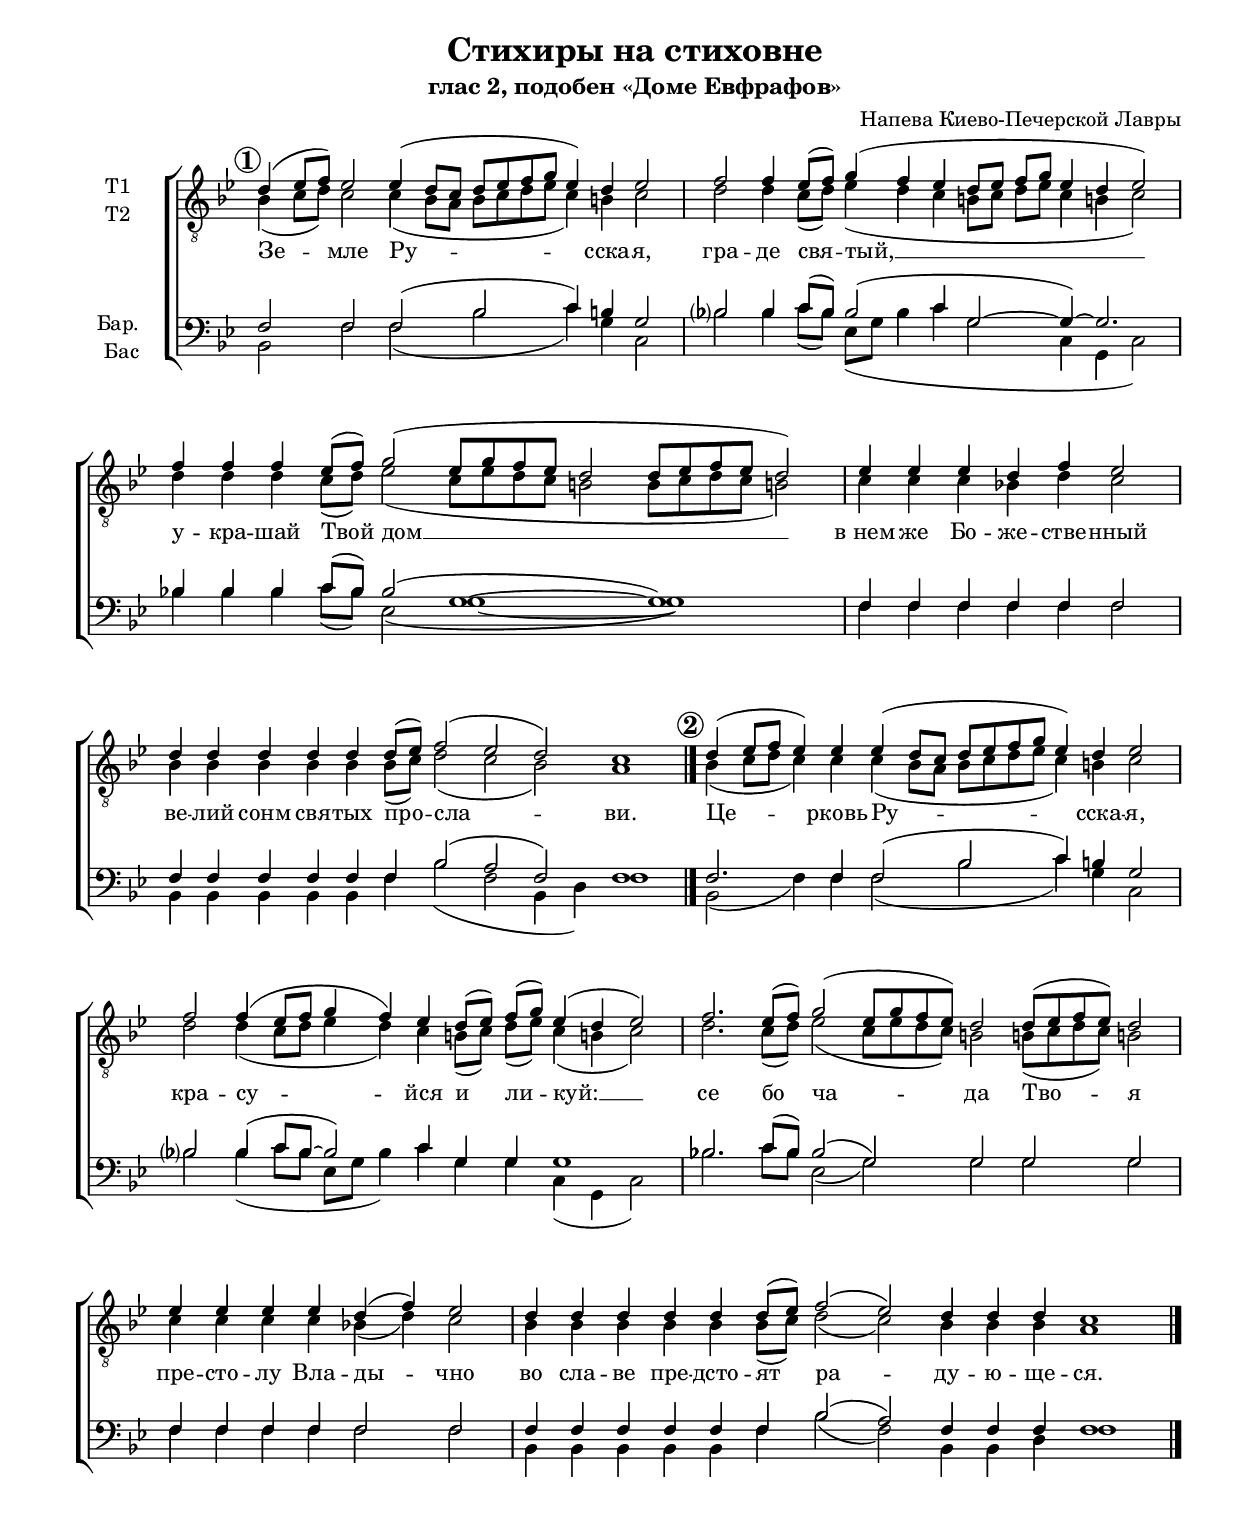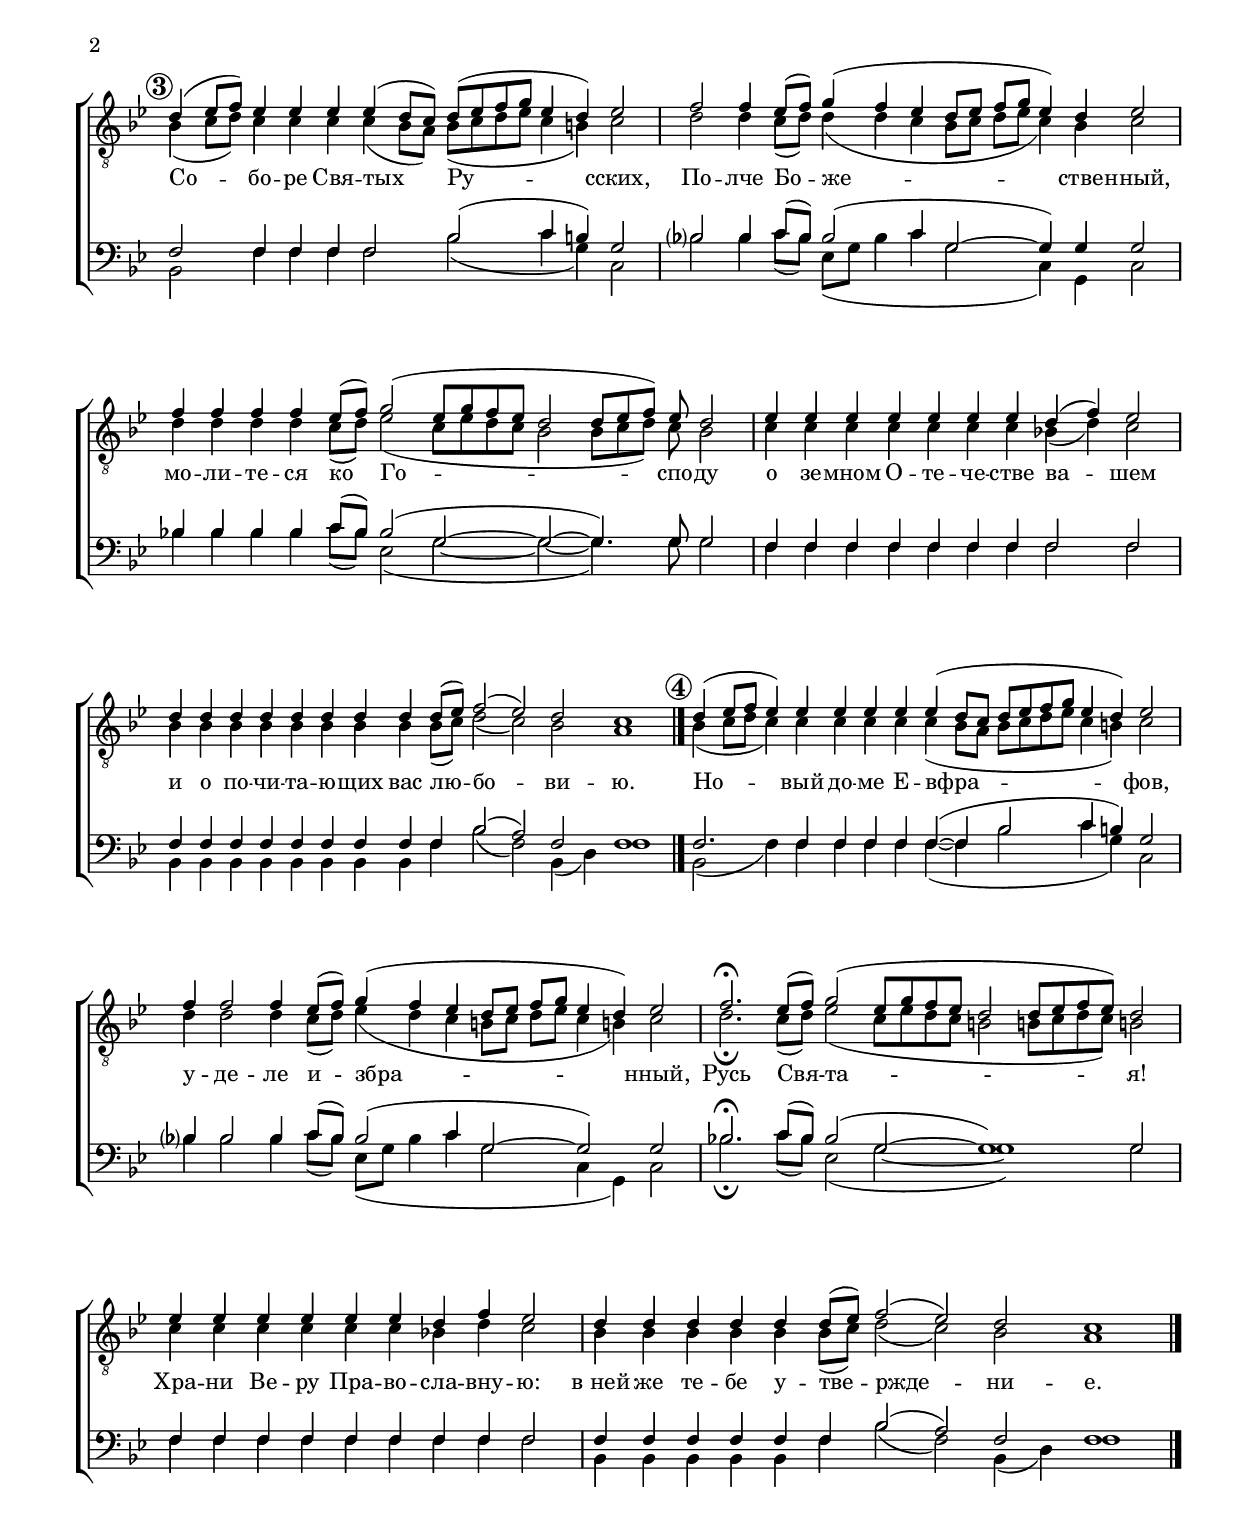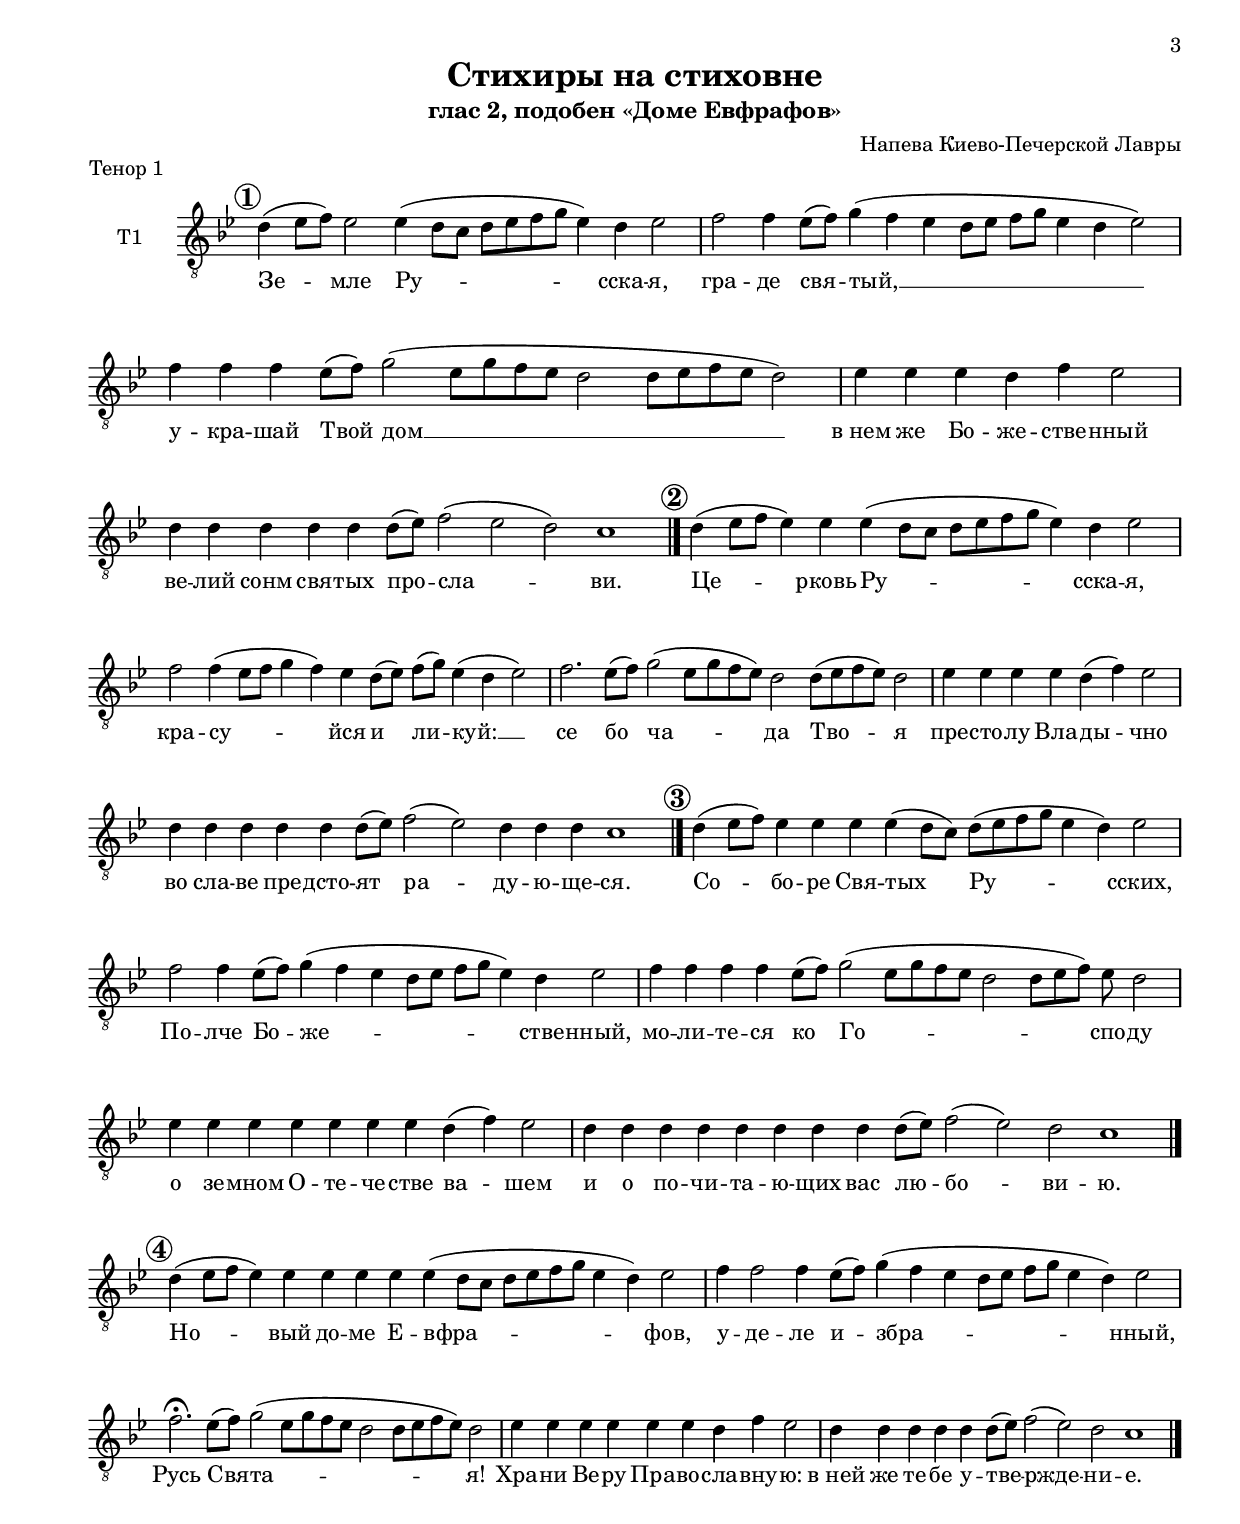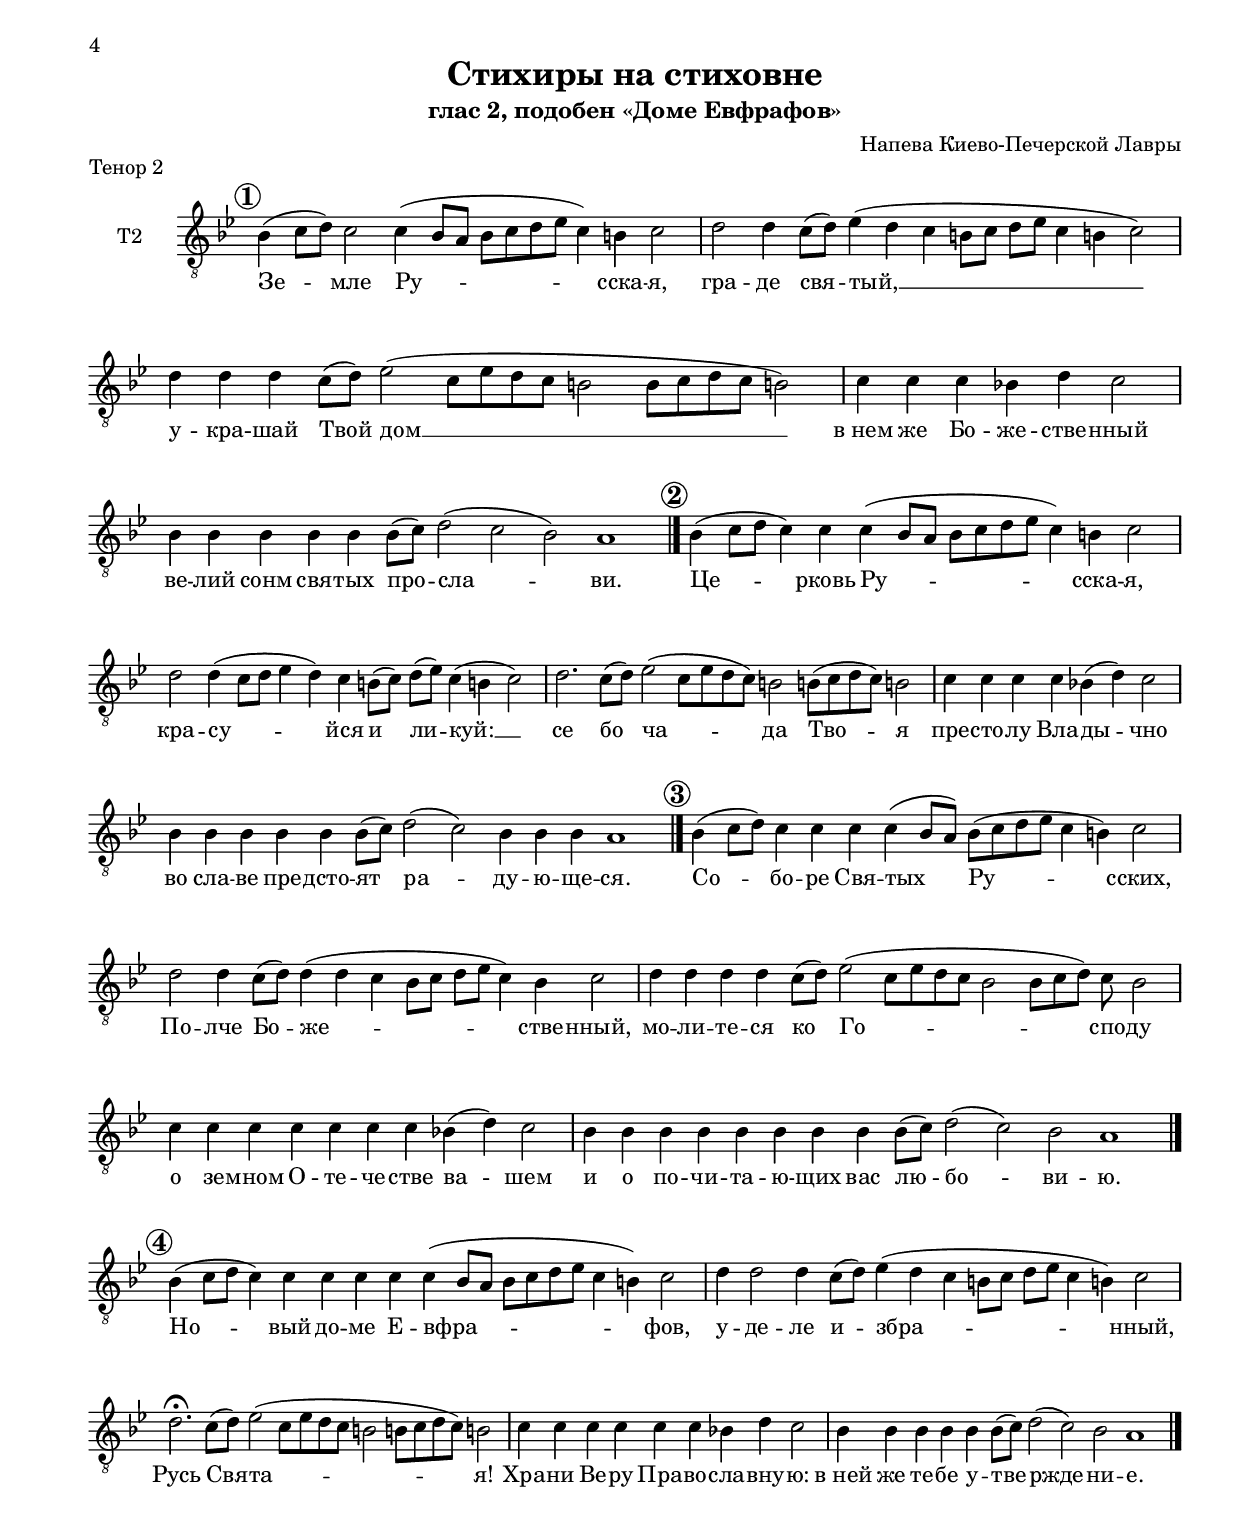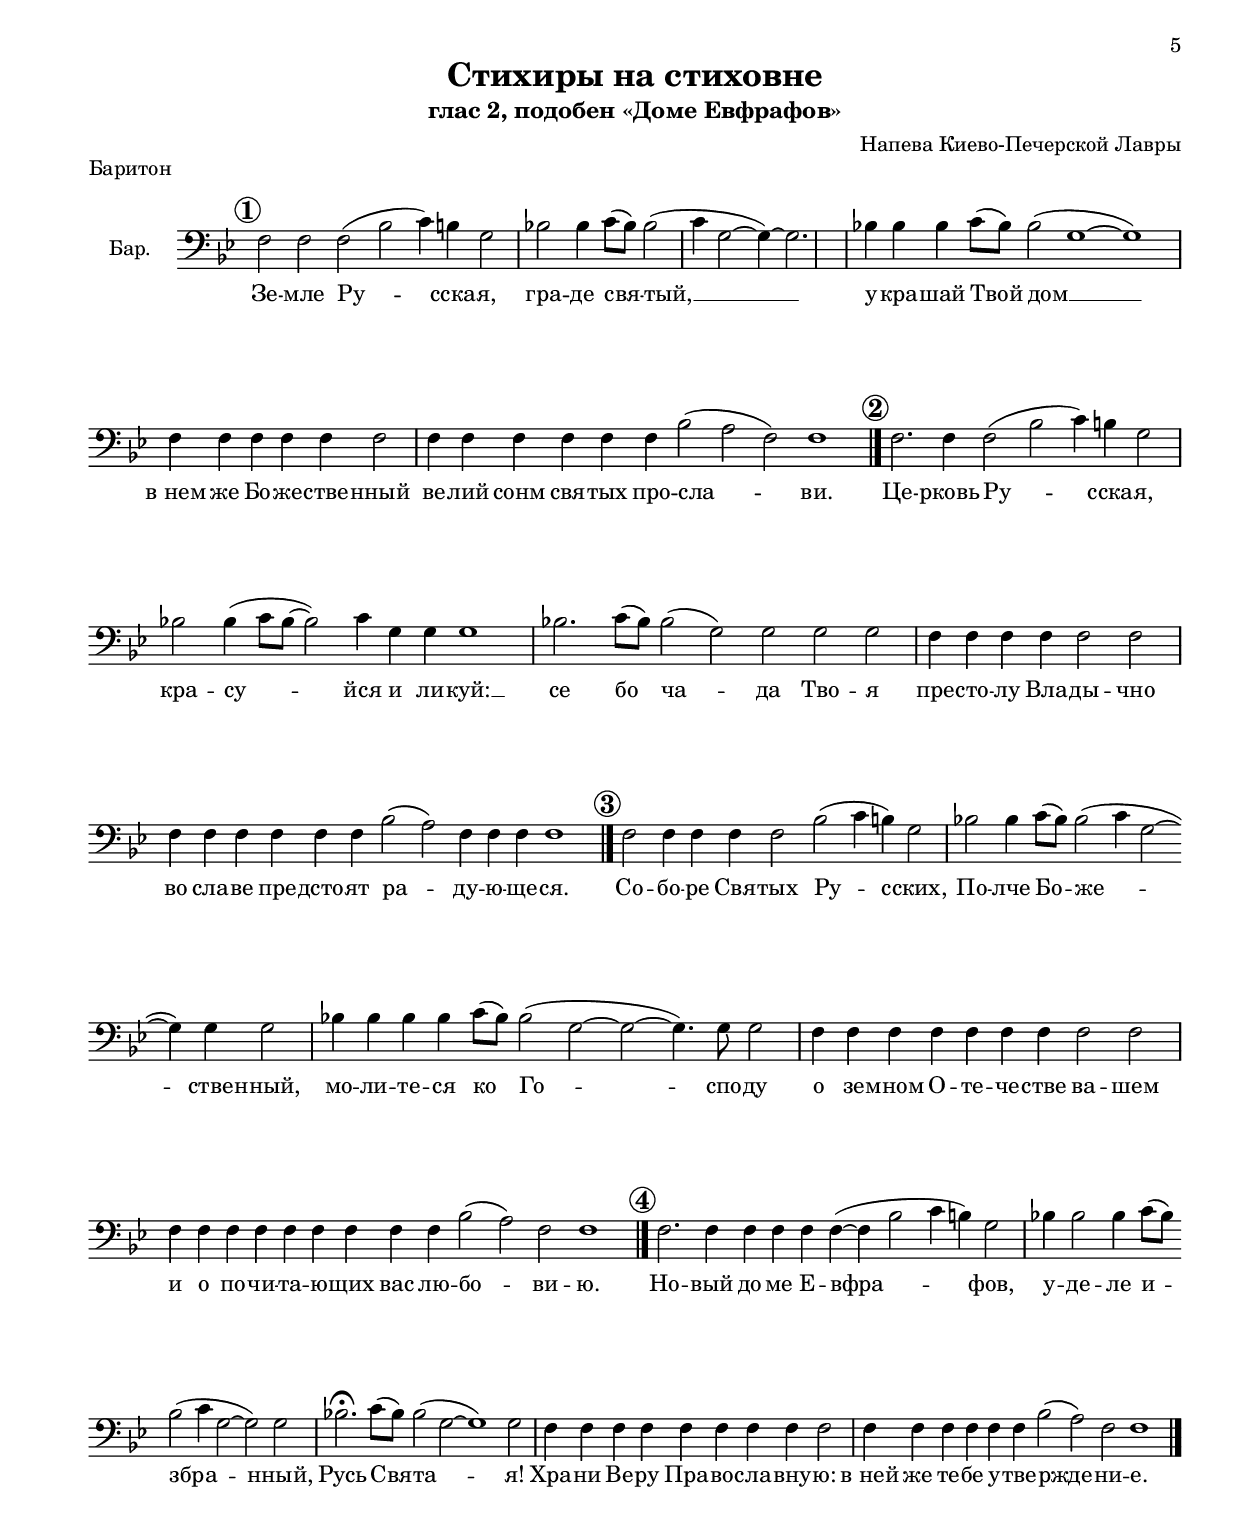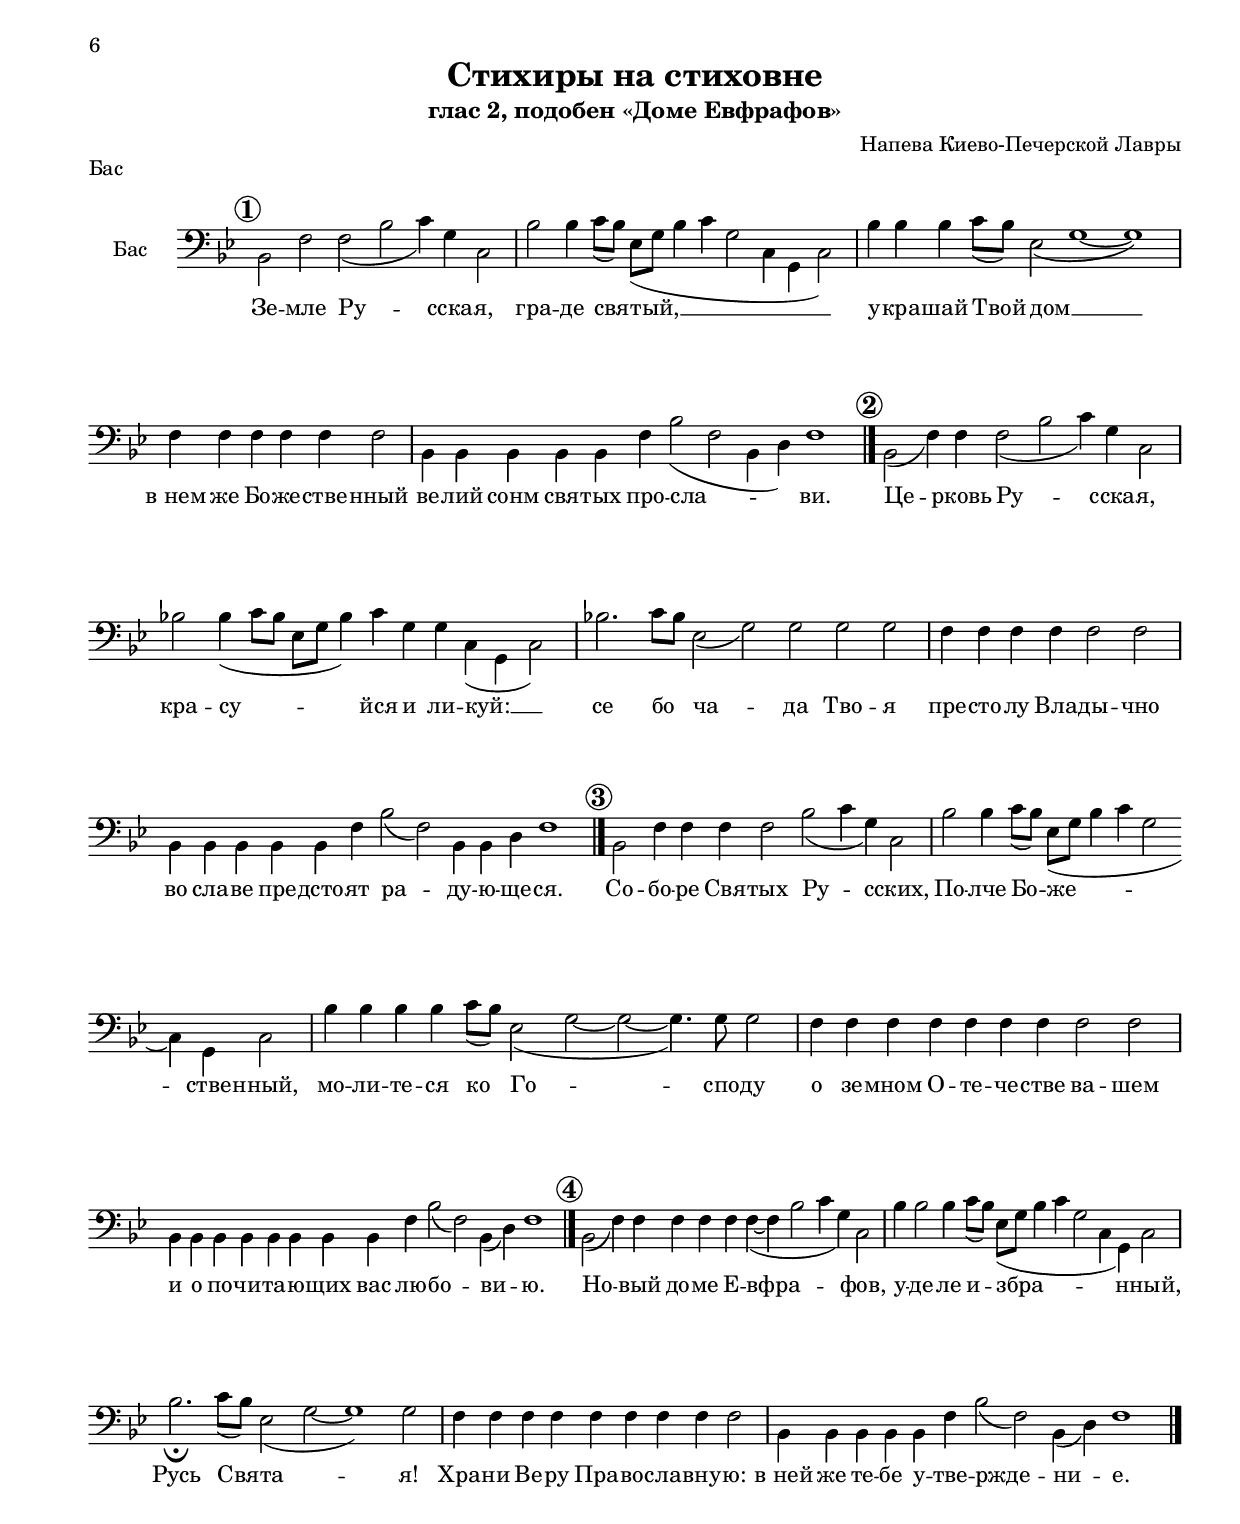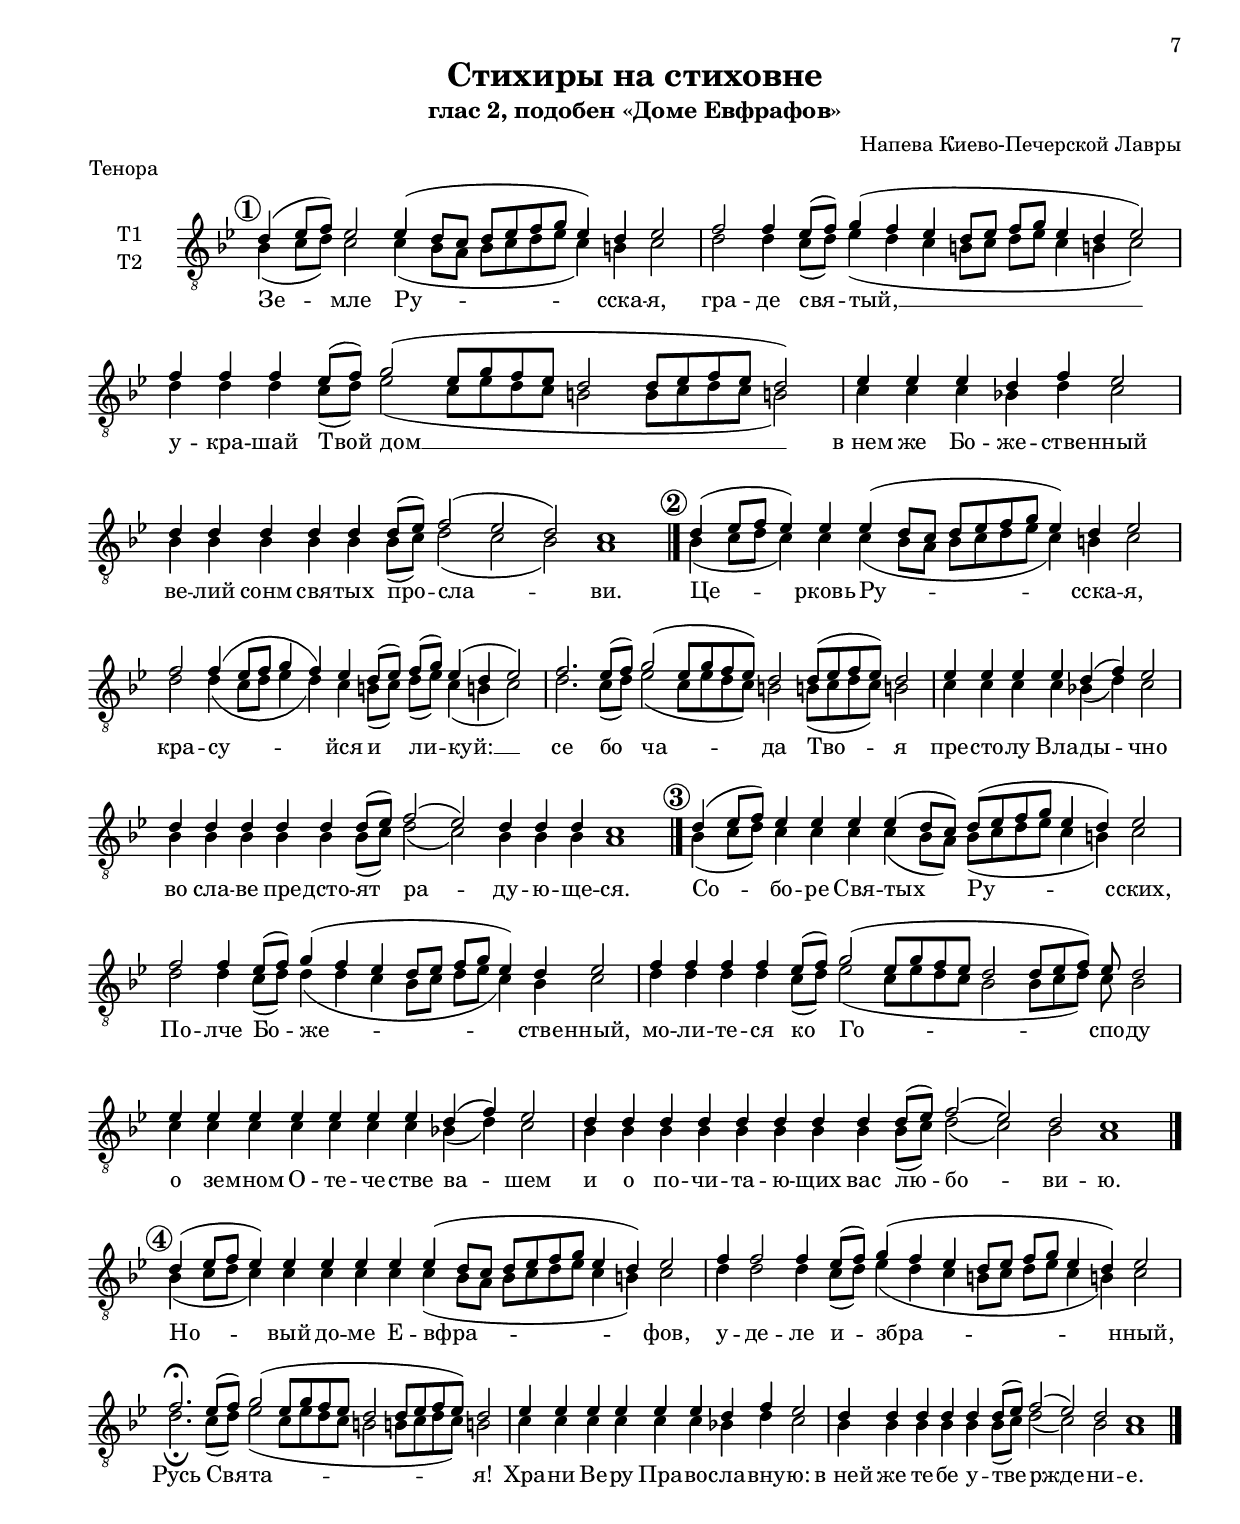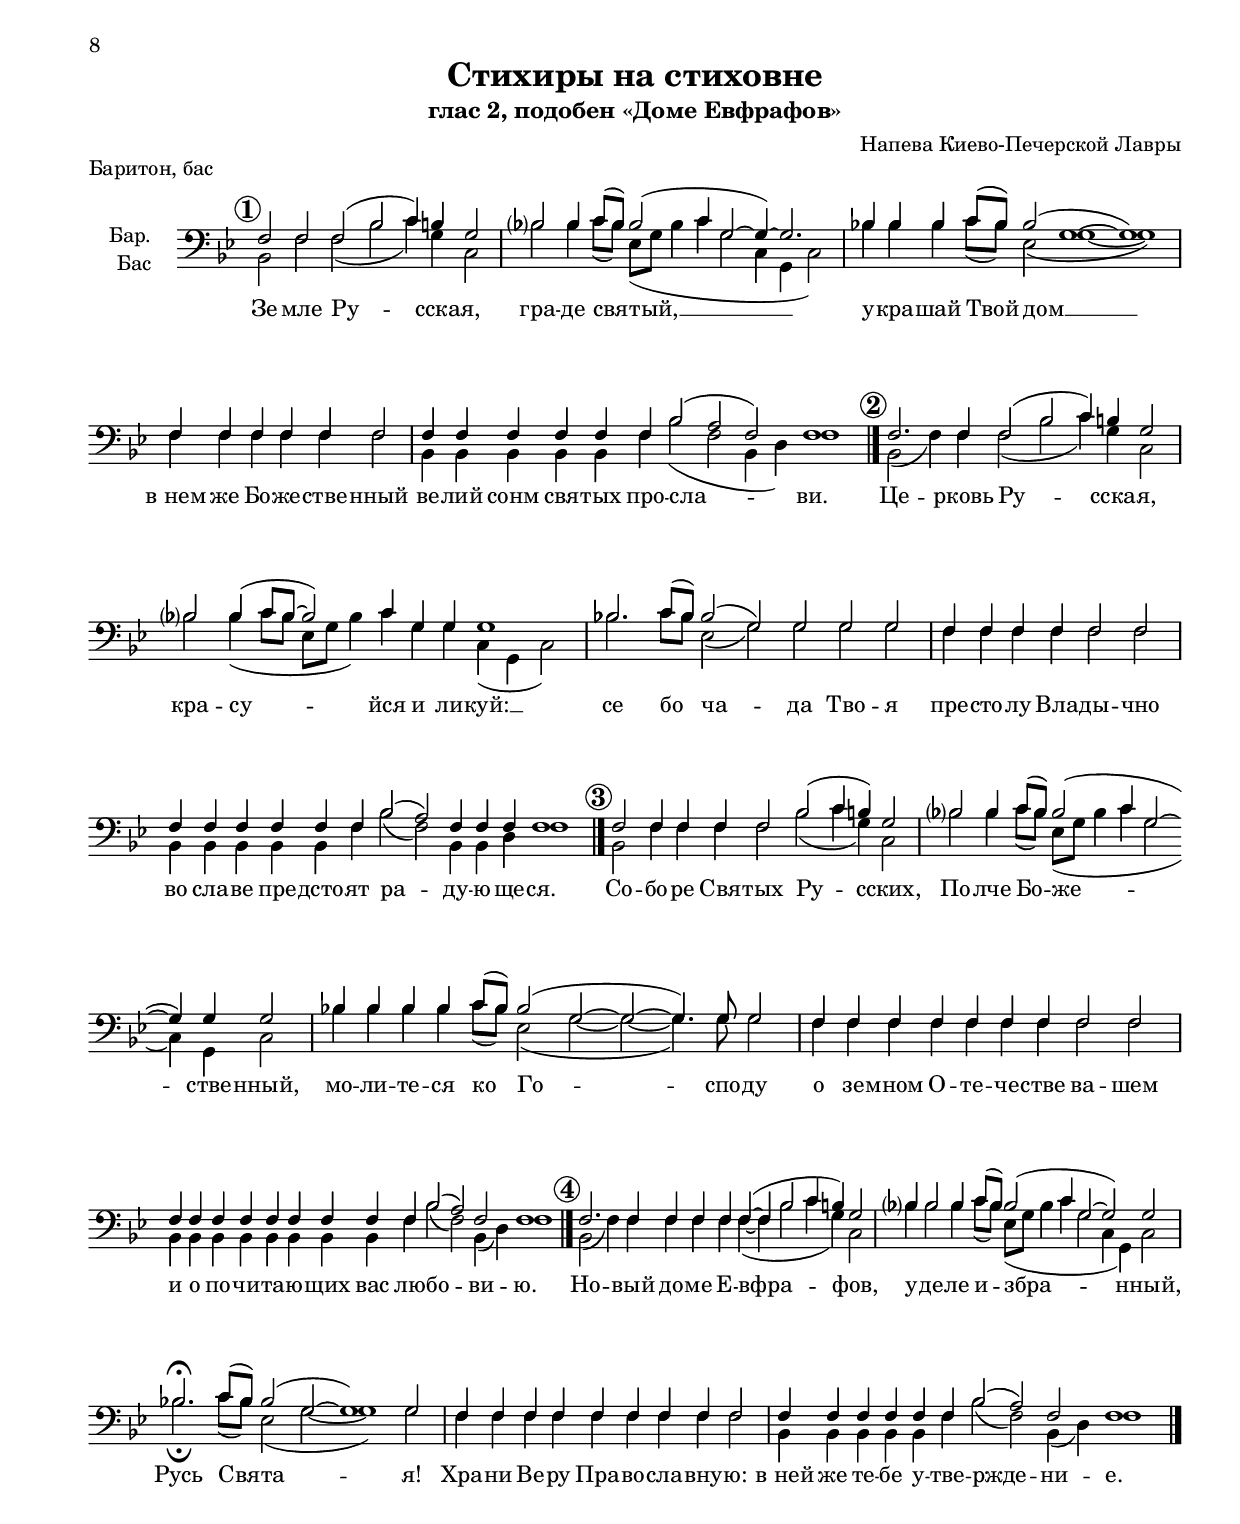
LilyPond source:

\version "2.18.2"

% закомментируйте строку ниже, чтобы получался pdf с навигацией

#(ly:set-option 'point-and-click #f)
#(ly:set-option 'midi-extension "mid")
#(set-default-paper-size "a4")
#(set-global-staff-size 18)

\header {
  title = "Стихиры на стиховне"
  subtitle = "глас 2, подобен «Доме Евфрафов»"
  composer = "Напева Киево-Печерской Лавры"
  % Удалить строку версии LilyPond 
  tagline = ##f
}

global = {
    \set Score.rehearsalMarkFormatter = #format-mark-circle-numbers
  \key g \minor
  \time 3/2
  \numericTimeSignature
  \autoBeamOff
}

%make visible number of every 2-nd bar
secondbar = {
  \override Score.BarNumber.break-visibility = #end-of-line-invisible
  \set Score.barNumberVisibility = #(every-nth-bar-number-visible 2)
}

%use this as temporary line break
abr = { \break }

% uncommend next line when finished
abr = {}

%once hide accidental (runaround for cadenza
nat = { \once \hide Accidental }

co = \cadenzaOn
cof = { \cadenzaOff \bar "|" }

votenori = \relative c' {
  \global
%\tempo 2=88
  \dynamicUp
  \autoBeamOn
  \mark \default \co d4( es8[ f]) es2 es4( d8[ c] d[ es f g] es4) d es2 \cof
  \co f2 f4 es8[( f]) g4( f es \bar "" \abr
  d8[ es] f[ g] es4 d es2) \cof
  \co f4 f f es8[( f]) g2( es8[ g f es] d2  d8[ es f es] d2) \cof
  \co es4 es es d f es2 \cof 
  \co d4 d d d d d8[( es]) f2( es d) c1 \cadenzaOff \bar "|." \abr
  
  \mark \default \co d4( es8[ f] es4) es es( d8[ c] d[ es f g] es4) d es2 \cof
  \co f2 f4( es8[ f] g4 f) es \bar ""
  d8[( es]) f[( g]) es4( d es2) \cof
  \co f2. es8[( f]) g2( es8[ g f es]) d2 d8[( es f es]) d2 \cof \abr
  \co es4 es es es d( f) es2 \cof
  \co d4 d d d d d8[( es]) f2( es) d4 d d c1 \cof \bar "|."
  
  \mark \default \co d4( es8[ f]) es4 es es es( d8[ c]) d[( es f g] es4 d) es2 \cof
  \co f2 f4 es8[( f]) g4( f es d8[ es] f[ g] \bar "" \abr
  es4) d es2 \cof
  \co f4 f f f es8[( f]) g2( es8[ g f es] d2 d8[ es f)] es d2 \cof
  \co es4 es es es \bar "" \abr
  es es es d( f) es2 \cof
  \co d4 d d d d d d d d8[( es]) f2( es) d c1 \bar "|." \abr
  
  \mark \default \co d4( es8[ f] es4) es es es es es( d8[ c] d[ es f g] es4 d) es2 \cof
  \co f4 f2 f4 es8[( f]) \bar "" \abr
  g4( f es d8[ es] f[ g] es4 d) es2 \cof
  \co f2.\fermata es8[( f]) g2( es8[ g f es] d2 d8[ es f es]) d2 \cof \abr
  \co es4 es es es es es d f es2 \cof
  \co d4 d d d d d8[( es]) f2( es) d c1 \cof \bar "|."
}


votenorii = \relative c' {
  \global
  \dynamicUp
  \mark \default \co bes4( c8[ d]) c2 c4( bes8[ a] bes[ c d es] c4) b c2 \cof
  \co d2 d4 c8[( d]) es4( d c \bar "" b!8[ c] d[ es] c4 b! c2) \cof
  \co d4 d d c8[( d]) es2( c8[ es d c] b!2 b8[ c d c] b!2) \cof
  \co c4 c c bes d c2 \cof
  \co bes4 bes bes bes bes bes8[( c]) d2( c bes) a1 \bar "|."
  
  \mark \default \co bes4( c8[ d] c4) c c( bes8[ a] bes[ c d es] c4) b c2 \cof
  \co d2 d4( c8[ d] es4 d) c \bar ""
  b!8[( c]) d[( es]) c4( b! c2) \cof
  \co d2. c8[( d]) es2( c8[ es d c]) b!2 b!8[( c d c]) b!2 \cof
  \co c4 c c c bes( d) c2 \cof
  \co bes4 bes bes bes bes bes8[( c]) d2( c) bes4 bes bes a1 \cof \bar "|."
  
  \mark \default \co bes4( c8[ d]) c4 c c c( bes8[ a]) bes[( c d es ] c4 b) c2 \cof
  \co d2 d4 c8[( d]) d4( d c b8[ c] d[ es] \bar ""
  c4) b c2 \cof
  \co d4 d d d c8[( d]) es2( c8[ es d c] b2 b8[ c d)] c b2 \cof
  \co c4 c c c \bar ""
  c c c bes( d) c2 \cof
  \co bes4 bes bes bes bes bes bes bes bes8[( c]) d2( c) bes a1 \cof \bar "|."
  
  \mark \default \co bes4( c8[ d] c4) c c c c c( bes8[ a] bes[ c d es] c4 b) c2 \cof
  \co d4 d2 d4 c8[( d]) \bar ""
  es4( d c b!8[ c] d[ es] c4 b!) c2 \cof
  \co d2.\fermata c8[( d]) es2( c8[ es d c] b!2 b!8[ c d c]) b!2 \cof 
  \co c4 c c c c c bes! d c2 \cof
  \co bes4 bes bes bes bes bes8[( c]) d2( c) bes a1 \bar "|."

}


vobaritone = \relative c {
  \global
  \dynamicUp 
  \mark \default \co f2 f f( bes c4) b g2 \cof
  bes!2 bes4 c8[( bes]) bes2( c4 \bar ""
  g2~ g4)~ g2. \cof
  \co bes!4 bes bes c8[( bes]) bes2( g1~ g) \cof
  \co f4 f f f f f2 \cof
  \co f4 f f f f f bes2( a f) f1 \cof \bar "|."
  
  \mark \default \co f2. f4 f2( bes c4) b g2 \cof
  \co bes!2 bes4( c8[ bes]~ bes2) c4 \bar ""
  g g g1 \cof
  \co bes!2. c8[( bes]) bes2( g) g g g \cof
  \co f4 f f f f2 f \cof
  \co f4 f f f f f bes2( a) f4 f f f1 \cof \bar "|."
  
  \mark \default \co f2 f4 f f f2 bes( c4 b ) g2 \cof
  \co bes!2 bes4 c8[( bes]) bes2( c4 g2~ \bar ""
  g4) g g2 \cof 
  \co bes!4 bes bes bes c8[( bes]) bes2( g2~ g~ g4.) g8 g2 \cof
  \co f4 f f f \bar ""
  f f f f2 f \cof
  \co f4 f f f f f f f f bes2( a) f f1 \cof \bar "|."
  
  \mark \default \co f2. f4 f f f f~( f bes2 c4 b) g2 \cof
  \co bes4 bes2 bes4 c8[( bes]) \bar ""
  bes2( c4 g2~ g) g \cof
  \co bes!2.\fermata c8[( bes]) bes2( g~ g1) g2 \cof
  \co f4 f f f f f f f f2 \cof
  \co f4 f f f f f bes2( a) f f1 \cof \bar "|."

}


vobass = \relative c {
  \global
  \dynamicUp
  
  \mark \default \co bes2 f' f( bes c4) g c,2 \cof
  \co bes'2 bes4 c8[( bes]) es,[( g] bes4 c \bar ""
  g2 c,4 g c2) \cof
  \co bes'4 bes bes c8[( bes]) es,2( g1~ g) \cof
  \co f4 f f f f f2 \cof
  \co bes,4 bes bes bes bes f' bes2( f bes,4 d) f1 \cof \bar "|."
  
  \mark \default \co bes,2( f'4) f f2( bes c4) g c,2 \cof
  \co bes'!2 bes4( c8[ bes] es,[ g] bes4) c \bar ""
  g g c,( g c2) \cof
  \co bes'! 2. c8[ bes] es,2( g) g g g \cof
  \co f4 f f f f2 f \cof
  \co bes,4 bes bes bes bes f' bes2( f) bes,4 bes d f1 \cof \bar "|."
  
  \mark \default \co bes,2 f'4 f f f2 bes2( c4 g) c,2 \cof
  \co bes'2 bes4 c8[( bes]) es,[( g] bes4 c g2 \bar ""
  c,4) g c2 \cof
  \co bes'4 bes bes bes c8[( bes]) es,2( g~ g~ g4.) g8 g2 \cof
  \co f4 f f f \bar ""
  f f f f2 f \cof
  \co bes,4 bes bes bes bes bes bes bes f' bes2( f) bes,4( d) f1 \cof \bar "|."
  
  \mark \default \co bes,2( f'4) f f f f f~( f bes2 c4 g) c,2 \cof
  \co bes'4 bes2 bes4 c8[( bes]) \bar ""
  es,[( g] bes4 c g2 c,4 g) c2 \cof
  \co bes'2.\fermata c8[( bes]) es,2( g~ g1) g2 \cof
  \co f4 f f f f f f f f2 \cof
  \co bes,4 bes bes bes bes f' bes2( f) bes,4( d) f1 \cof \bar "|."
  
  
 
}

lyricscore = \lyricmode {
  Зе -- мле Ру -- сска -- я, гра -- де свя -- тый, __
  у -- кра -- шай Твой дом __
  в_нем же Бо -- же -- стве -- нный ве -- лий сонм свя -- тых про -- сла -- ви.
  
  Це -- рковь Ру -- сска -- я, кра -- су -- йся
  и ли -- куй: __ се бо ча -- да Тво -- я
  пре -- сто -- лу Вла -- ды -- чно во сла -- ве пре -- дсто -- ят ра -- ду -- ю -- ще -- ся.
  
  Со -- бо -- ре Свя -- тых Ру -- сских, По -- лче Бо -- же -- 
  стве -- нный, мо -- ли -- те -- ся ко Го -- спо -- ду о зе -- мном О --
  те -- че -- стве ва -- шем и о по -- чи -- та -- ю -- щих вас лю -- бо -- ви -- ю.
  
  Но -- вый до -- ме Е -- вфра -- фов, у -- де -- ле и --
  збра -- нный, Русь Свя -- та -- я!
  Хра -- ни Ве -- ру Пра -- во -- сла -- вну -- ю: в_ней же те -- бе у -- тве -- ржде -- ни -- е.
  
}

  \paper {
    top-margin = 15
    left-margin = 15
    right-margin = 10
    bottom-margin = 35
    indent = 15
    ragged-bottom = ##f
    ragged-last-bottom = ##f
  }

\bookpart {
  \score {
%      \transpose f es {
    \new ChoirStaff <<
      \new Staff = "upstaff" \with {
        instrumentName = \markup { \right-column { "Т1" "Т2"  } }
        midiInstrument = "voice oohs"
      } <<
        \new Voice = "tenori" { \voiceOne \clef "G_8" \votenori }
        \new Voice  = "tenorii" { \voiceTwo \votenorii }
      >> 
      
      \new Lyrics \lyricsto "tenori" \lyricscore
      % or: \new Lyrics \lyricsto "soprano" { \lyricscore }
      % alternative lyrics above up staff
      %\new Lyrics \with {alignAboveContext = "upstaff"} \lyricsto "soprano" \lyricst
      
      \new Staff = "downstaff" \with {
        instrumentName = \markup { \right-column { "Бар." "Бас" } }
        midiInstrument = "voice oohs"
      } <<
        \new Voice = "baritone" { \voiceOne \clef bass \vobaritone }
        \new Voice = "bass" { \voiceTwo \vobass }
      >>

    >>
%      }  % transposeµ
    \layout { 
      \context {
        \Score
      }
      \context {
        \Staff
        \accidentalStyle modern-voice-cautionary
        % удаляем обозначение темпа из общего плана
          \remove "Time_signature_engraver"
          \remove "Bar_number_engraver"
      }
      %Metronome_mark_engraver
    }
  }
}

\bookpart {
  \header {
    piece = "Тенор 1"
  }
  \score {
%      \transpose f es {
    \new ChoirStaff <<
      \new Staff = "upstaff" \with {
        instrumentName = "T1"
        midiInstrument = "voice oohs"
      } <<
        \new Voice = "tenori" { \oneVoice \clef "G_8" \votenori }
      >> 
      
      \new Lyrics \lyricsto "tenori" \lyricscore
      % or: \new Lyrics \lyricsto "soprano" { \lyricscore }
      % alternative lyrics above up staff
      %\new Lyrics \with {alignAboveContext = "upstaff"} \lyricsto "soprano" \lyricst

    >>
%      }  % transposeµ
    \layout { 
      \context {
        \Score
      }
      \context {
        \Staff
        \accidentalStyle modern-voice-cautionary
        % удаляем обозначение темпа из общего плана
          \remove "Time_signature_engraver"
          \remove "Bar_number_engraver"
      }
      %Metronome_mark_engraver
    }
  }
}

\bookpart {
  \header {
    piece = "Тенор 2"
  }
  \score {
%      \transpose f es {
    \new ChoirStaff <<
      \new Staff = "upstaff" \with {
        instrumentName = "Т2"
        midiInstrument = "voice oohs"
      } <<
        \new Voice  = "tenorii" { \oneVoice \clef "G_8"\votenorii }
      >> 
      
      \new Lyrics \lyricsto "tenorii" \lyricscore
      % or: \new Lyrics \lyricsto "soprano" { \lyricscore }
      % alternative lyrics above up staff
      %\new Lyrics \with {alignAboveContext = "upstaff"} \lyricsto "soprano" \lyricst

    >>
%      }  % transposeµ
    \layout { 
      \context {
        \Score
      }
      \context {
        \Staff
        \accidentalStyle modern-voice-cautionary
        % удаляем обозначение темпа из общего плана
          \remove "Time_signature_engraver"
          \remove "Bar_number_engraver"
      }
      %Metronome_mark_engraver
    }
  }
}



\bookpart {
  \header {
    piece = "Баритон"
  }
  \score {
%      \transpose f es {
    \new ChoirStaff <<
      % or: \new Lyrics \lyricsto "soprano" { \lyricscore }
      % alternative lyrics above up staff
      %\new Lyrics \with {alignAboveContext = "upstaff"} \lyricsto "soprano" \lyricst
      
      \new Staff = "downstaff" \with {
        instrumentName = "Бар."
        midiInstrument = "voice oohs"
      } <<
        \new Voice = "baritone" { \oneVoice \clef bass \vobaritone }
      >>
      \new Lyrics \lyricsto "baritone" \lyricscore

    >>
%      }  % transposeµ
    \layout { 
      \context {
        \Score
      }
      \context {
        \Staff
        \accidentalStyle modern-voice-cautionary
        % удаляем обозначение темпа из общего плана
          \remove "Time_signature_engraver"
          \remove "Bar_number_engraver"
      }
      %Metronome_mark_engraver
    }
  }
}

\bookpart {
  \header {
    piece = "Бас"
  }
  \score {
%      \transpose f es {
    \new ChoirStaff <<
      % or: \new Lyrics \lyricsto "soprano" { \lyricscore }
      % alternative lyrics above up staff
      %\new Lyrics \with {alignAboveContext = "upstaff"} \lyricsto "soprano" \lyricst
      
      \new Staff = "downstaff" \with {
        instrumentName = "Бас"
        midiInstrument = "voice oohs"
      } <<
        \new Voice = "bass" { \voiceTwo \clef bass \vobass }
      >>
      %\new Lyrics \lyricsto "baritone" \lyricscore
      \new Lyrics \lyricsto "bass" \lyricscore

    >>
%      }  % transposeµ
    \layout { 
      \context {
        \Score
      }
      \context {
        \Staff
        \accidentalStyle modern-voice-cautionary
        % удаляем обозначение темпа из общего плана
         \remove "Time_signature_engraver"
          \remove "Bar_number_engraver"
      }
      %Metronome_mark_engraver
    }
  }
}

\bookpart {
  \header {
    piece = "Тенора"
  }
  \score {
%      \transpose f es {
    \new ChoirStaff <<
      \new Staff = "upstaff" \with {
        instrumentName = \markup { \right-column { "Т1" "Т2"  } }
        midiInstrument = "voice oohs"
      } <<
        \new Voice = "tenori" { \voiceOne \clef "G_8" \votenori }
        \new Voice  = "tenorii" { \voiceTwo \votenorii }
      >> 
      
      \new Lyrics \lyricsto "tenori" \lyricscore
      % or: \new Lyrics \lyricsto "soprano" { \lyricscore }
      % alternative lyrics above up staff
      %\new Lyrics \with {alignAboveContext = "upstaff"} \lyricsto "soprano" \lyricst

    >>
%      }  % transposeµ
    \layout { 
      \context {
        \Score
      }
      \context {
        \Staff
        \accidentalStyle modern-voice-cautionary
        % удаляем обозначение темпа из общего плана
          \remove "Time_signature_engraver"
          \remove "Bar_number_engraver"
      }
      %Metronome_mark_engraver
    }
  }
}

\bookpart {
  \header {
    piece = "Баритон, бас"
  }
  \score {
%      \transpose f es {
    \new ChoirStaff <<
      % or: \new Lyrics \lyricsto "soprano" { \lyricscore }
      % alternative lyrics above up staff
      %\new Lyrics \with {alignAboveContext = "upstaff"} \lyricsto "soprano" \lyricst
      
      \new Staff = "downstaff" \with {
        instrumentName = \markup { \right-column { "Бар." "Бас" } }
        midiInstrument = "voice oohs"
      } <<
        \new Voice = "baritone" { \voiceOne \clef bass \vobaritone }
        \new Voice = "bass" { \voiceTwo \vobass }
      >>
      \new Lyrics \lyricsto "baritone" \lyricscore

    >>
%      }  % transposeµ
    \layout { 
      \context {
        \Score
      }
      \context {
        \Staff
        \accidentalStyle modern-voice-cautionary
        % удаляем обозначение темпа из общего плана
          \remove "Time_signature_engraver"
          \remove "Bar_number_engraver"
      }
      %Metronome_mark_engraver
    }
  }
}

\bookpart {
  \score {
    \unfoldRepeats
%      \transpose f es {
    \new ChoirStaff <<
      \new Staff = "upstaff" \with {
        midiInstrument = "voice oohs"
      } <<
        \new Voice = "soprano" { \voiceOne \votenori }
        \new Voice  = "alto" { \voiceTwo \votenorii }
      >> 
      
      \new Lyrics = "sopranos"
      
      \new Staff = "downstaff" \with {
        midiInstrument = "voice oohs"
      } <<
        \new Voice = "tenor" { \voiceOne \clef bass \vobaritone }
        \new Voice = "bass" { \voiceTwo \vobass }
      >>
      \context Lyrics = "sopranos" {
        \lyricsto "tenor" {
          \lyricscore
        }
      }
    >>
%      }  % transposeµ
    \midi {
      \tempo 4=120
    }
  }
}